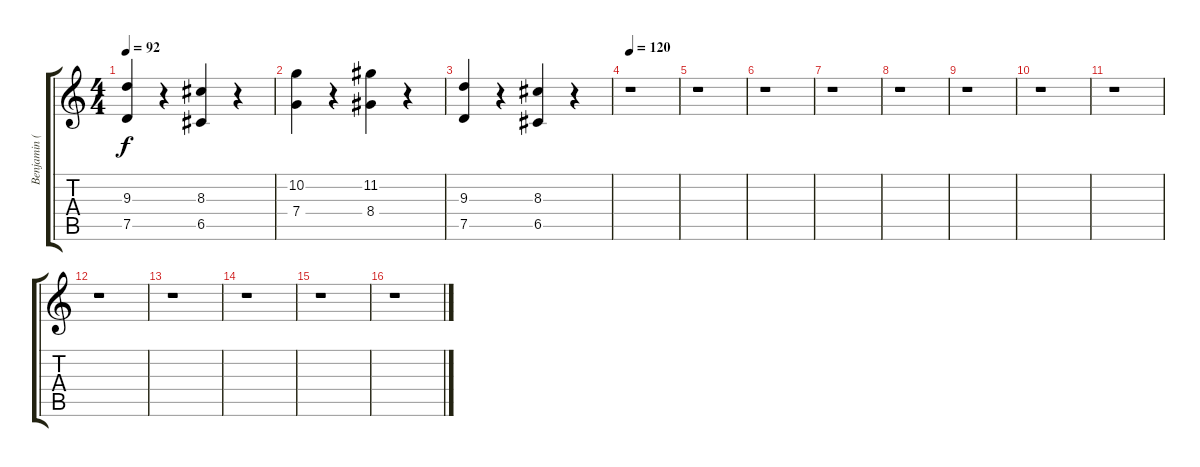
\track ("Benjamin (KeybHigh)" "Benjamin (") {instrument musicbox}
\staff {score tabs}
\tuning (D5 A4 F4 C4 G3 D3) {hide}
\ts (4 4)
\tempo 92
\clef g2
\ks c
(9.3 7.5).4{dy f} r.4 (8.3 6.5).4 r.4 |
(10.2 7.4).4 r.4 (11.2 8.4).4 r.4 |
(9.3 7.5).4 r.4 (8.3 6.5).4 r.4 |
\tempo 120
r.1 |
r.1 |
r.1 |
r.1 |
r.1 |
r.1 |
r.1 |
r.1 |
r.1 |
r.1 |
r.1 |
r.1 |
r.1
